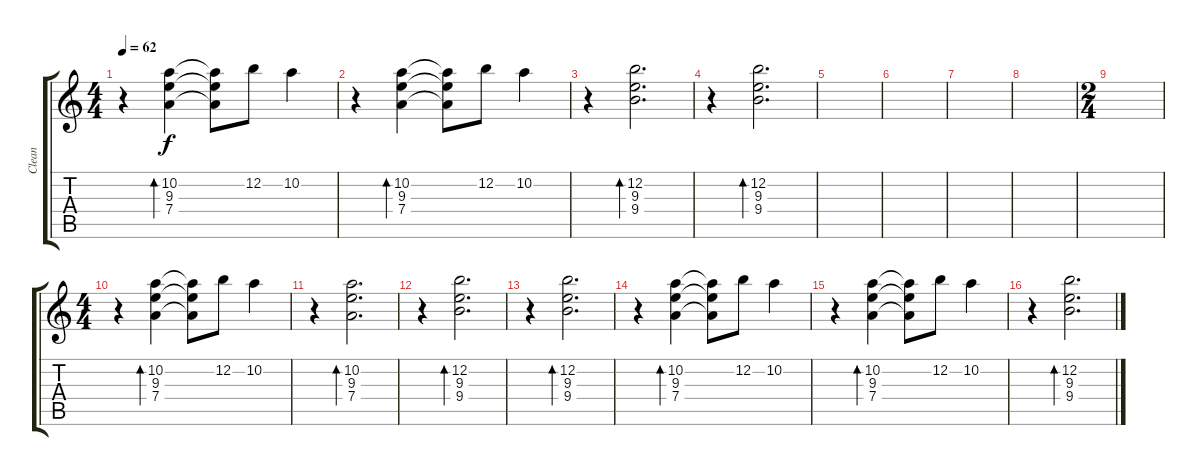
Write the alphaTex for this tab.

\track ("Clean" "Clean") {instrument electricguitarclean}
\staff {score tabs}
\tuning (E4 B3 G3 D3 A2 E2) {hide}
\ts (4 4)
\tempo 62
\clef g2
\ks c
r.4{dy f} (10.2 9.3 7.4).4{bd 240} (10.2{t} 9.3{t} 7.4{t}).8 12.2.8 10.2.4 |
r.4 (10.2 9.3 7.4).4{bd 240} (10.2{t} 9.3{t} 7.4{t}).8 12.2.8 10.2.4 |
r.4 (12.2 9.3 9.4).2{d bd 240} |
r.4 (12.2 9.3 9.4).2{d bd 240} |
|
|
|
|
\ts (2 4)
|
\ts (4 4)
r.4 (10.2 9.3 7.4).4{bd 240} (10.2{t} 9.3{t} 7.4{t}).8 12.2.8 10.2.4 |
r.4 (10.2 9.3 7.4).2{d bd 60} |
r.4 (12.2 9.3 9.4).2{d bd 120} |
r.4 (12.2 9.3 9.4).2{d bd 120} |
r.4 (10.2 9.3 7.4).4{bd 240} (10.2{t} 9.3{t} 7.4{t}).8 12.2.8 10.2.4 |
r.4 (10.2 9.3 7.4).4{bd 240} (10.2{t} 9.3{t} 7.4{t}).8 12.2.8 10.2.4 |
r.4 (12.2 9.3 9.4).2{d bd 240}
